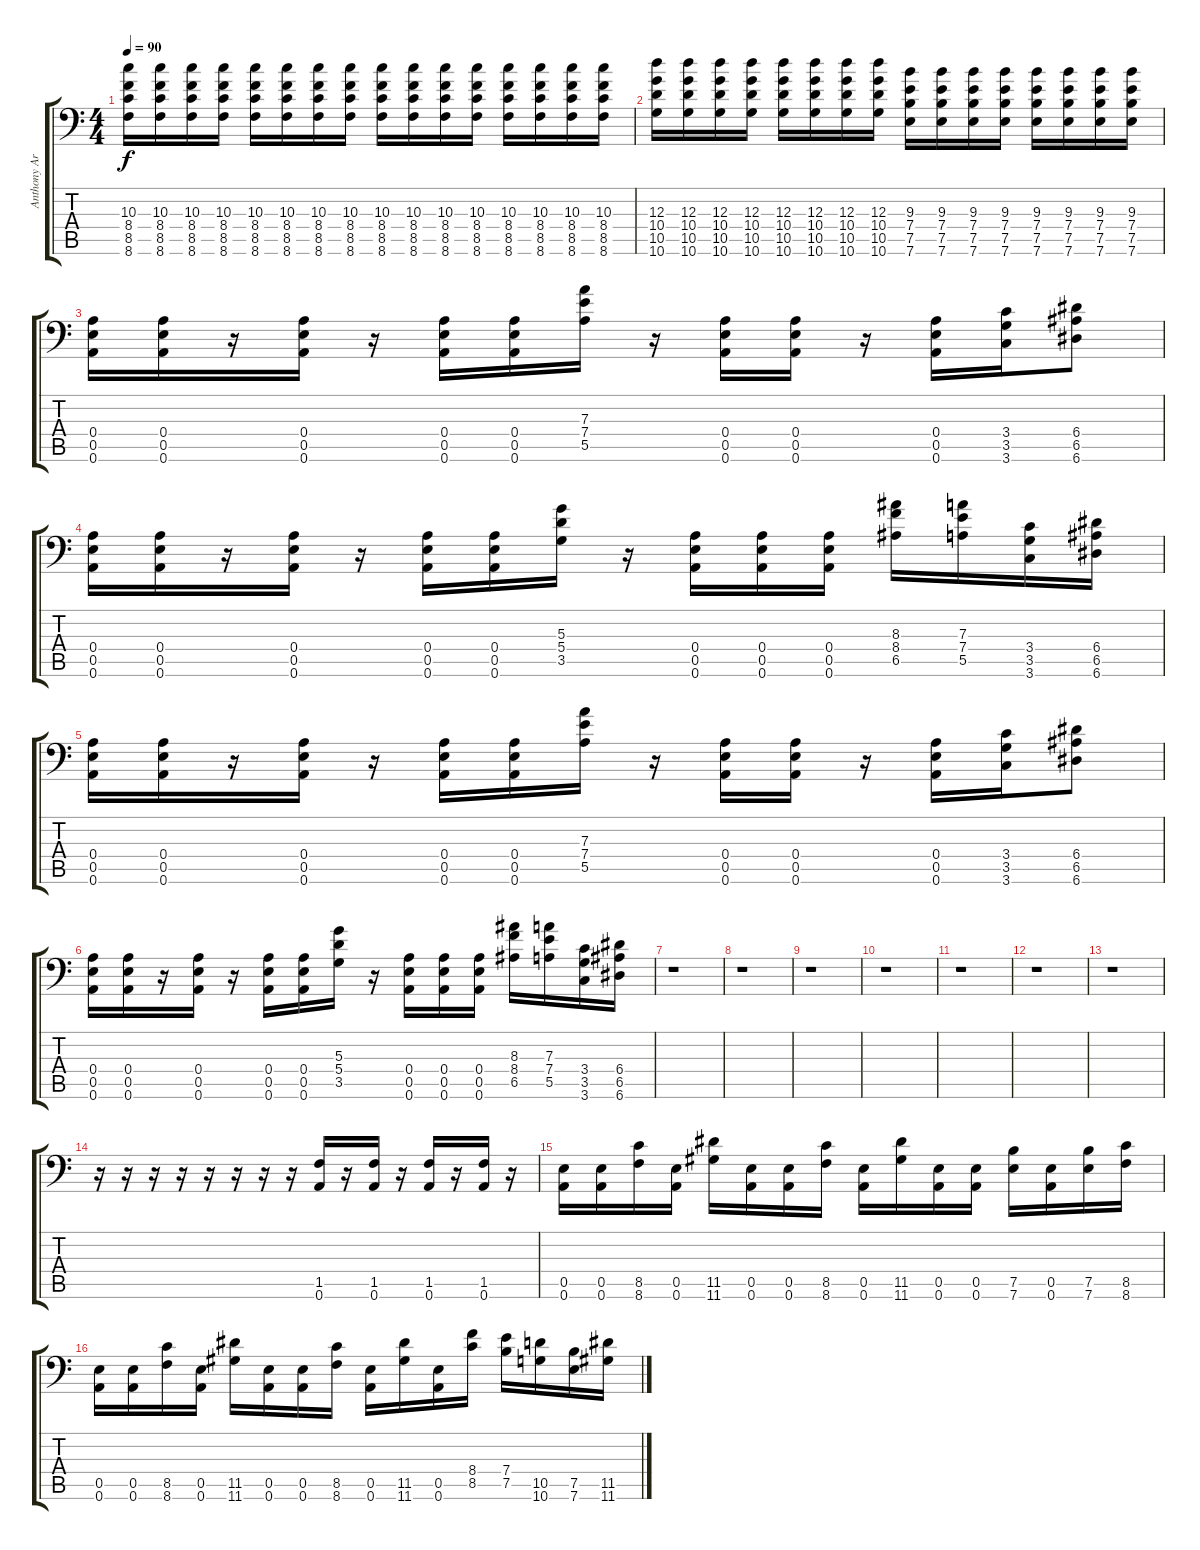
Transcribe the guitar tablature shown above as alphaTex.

\track ("Anthony Armstrong" "Anthony Ar") {instrument distortionguitar}
\staff {score tabs}
\tuning (B3 Gb3 D3 A2 E2 A1) {hide}
\ts (4 4)
\tempo 90
\clef f4
\ks c
(10.3 8.4 8.5 8.6).16{dy f} (10.3 8.4 8.5 8.6).16 (10.3 8.4 8.5 8.6).16 (10.3 8.4 8.5 8.6).16 (10.3 8.4 8.5 8.6).16 (10.3 8.4 8.5 8.6).16 (10.3 8.4 8.5 8.6).16 (10.3 8.4 8.5 8.6).16 (10.3 8.4 8.5 8.6).16 (10.3 8.4 8.5 8.6).16 (10.3 8.4 8.5 8.6).16 (10.3 8.4 8.5 8.6).16 (10.3 8.4 8.5 8.6).16 (10.3 8.4 8.5 8.6).16 (10.3 8.4 8.5 8.6).16 (10.3 8.4 8.5 8.6).16 |
(12.3 10.4 10.5 10.6).16 (12.3 10.4 10.5 10.6).16 (12.3 10.4 10.5 10.6).16 (12.3 10.4 10.5 10.6).16 (12.3 10.4 10.5 10.6).16 (12.3 10.4 10.5 10.6).16 (12.3 10.4 10.5 10.6).16 (12.3 10.4 10.5 10.6).16 (9.3 7.4 7.5 7.6).16 (9.3 7.4 7.5 7.6).16 (9.3 7.4 7.5 7.6).16 (9.3 7.4 7.5 7.6).16 (9.3 7.4 7.5 7.6).16 (9.3 7.4 7.5 7.6).16 (9.3 7.4 7.5 7.6).16 (9.3 7.4 7.5 7.6).16 |
(0.4 0.5 0.6).16 (0.4 0.5 0.6).16 r.16 (0.4 0.5 0.6).16 r.16 (0.4 0.5 0.6).16 (0.4 0.5 0.6).16 (7.3 7.4 5.5).16 r.16 (0.4 0.5 0.6).16 (0.4 0.5 0.6).16 r.16 (0.4 0.5 0.6).16 (3.4 3.5 3.6).16 (6.4 6.5 6.6).8 |
(0.4 0.5 0.6).16 (0.4 0.5 0.6).16 r.16 (0.4 0.5 0.6).16 r.16 (0.4 0.5 0.6).16 (0.4 0.5 0.6).16 (5.3 5.4 3.5).16 r.16 (0.4 0.5 0.6).16 (0.4 0.5 0.6).16 (0.4 0.5 0.6).16 (8.3 8.4 6.5).16 (7.3 7.4 5.5).16 (3.4 3.5 3.6).16 (6.4 6.5 6.6).16 |
(0.4 0.5 0.6).16 (0.4 0.5 0.6).16 r.16 (0.4 0.5 0.6).16 r.16 (0.4 0.5 0.6).16 (0.4 0.5 0.6).16 (7.3 7.4 5.5).16 r.16 (0.4 0.5 0.6).16 (0.4 0.5 0.6).16 r.16 (0.4 0.5 0.6).16 (3.4 3.5 3.6).16 (6.4 6.5 6.6).8 |
(0.4 0.5 0.6).16 (0.4 0.5 0.6).16 r.16 (0.4 0.5 0.6).16 r.16 (0.4 0.5 0.6).16 (0.4 0.5 0.6).16 (5.3 5.4 3.5).16 r.16 (0.4 0.5 0.6).16 (0.4 0.5 0.6).16 (0.4 0.5 0.6).16 (8.3 8.4 6.5).16 (7.3 7.4 5.5).16 (3.4 3.5 3.6).16 (6.4 6.5 6.6).16 |
r.1 |
r.1 |
r.1 |
r.1 |
r.1 |
r.1 |
r.1 |
r.16 r.16 r.16 r.16 r.16 r.16 r.16 r.16 (1.5 0.6).16 r.16 (1.5 0.6).16 r.16 (1.5 0.6).16 r.16 (1.5 0.6).16 r.16 |
(0.5 0.6).16 (0.5 0.6).16 (8.5 8.6).16 (0.5 0.6).16 (11.5 11.6).16 (0.5 0.6).16 (0.5 0.6).16 (8.5 8.6).16 (0.5 0.6).16 (11.5 11.6).16 (0.5 0.6).16 (0.5 0.6).16 (7.5 7.6).16 (0.5 0.6).16 (7.5 7.6).16 (8.5 8.6).16 |
(0.5 0.6).16 (0.5 0.6).16 (8.5 8.6).16 (0.5 0.6).16 (11.5 11.6).16 (0.5 0.6).16 (0.5 0.6).16 (8.5 8.6).16 (0.5 0.6).16 (11.5 11.6).16 (0.5 0.6).16 (8.4 8.5).16 (7.4 7.5).16 (10.5 10.6).16 (7.5 7.6).16 (11.5 11.6).16
